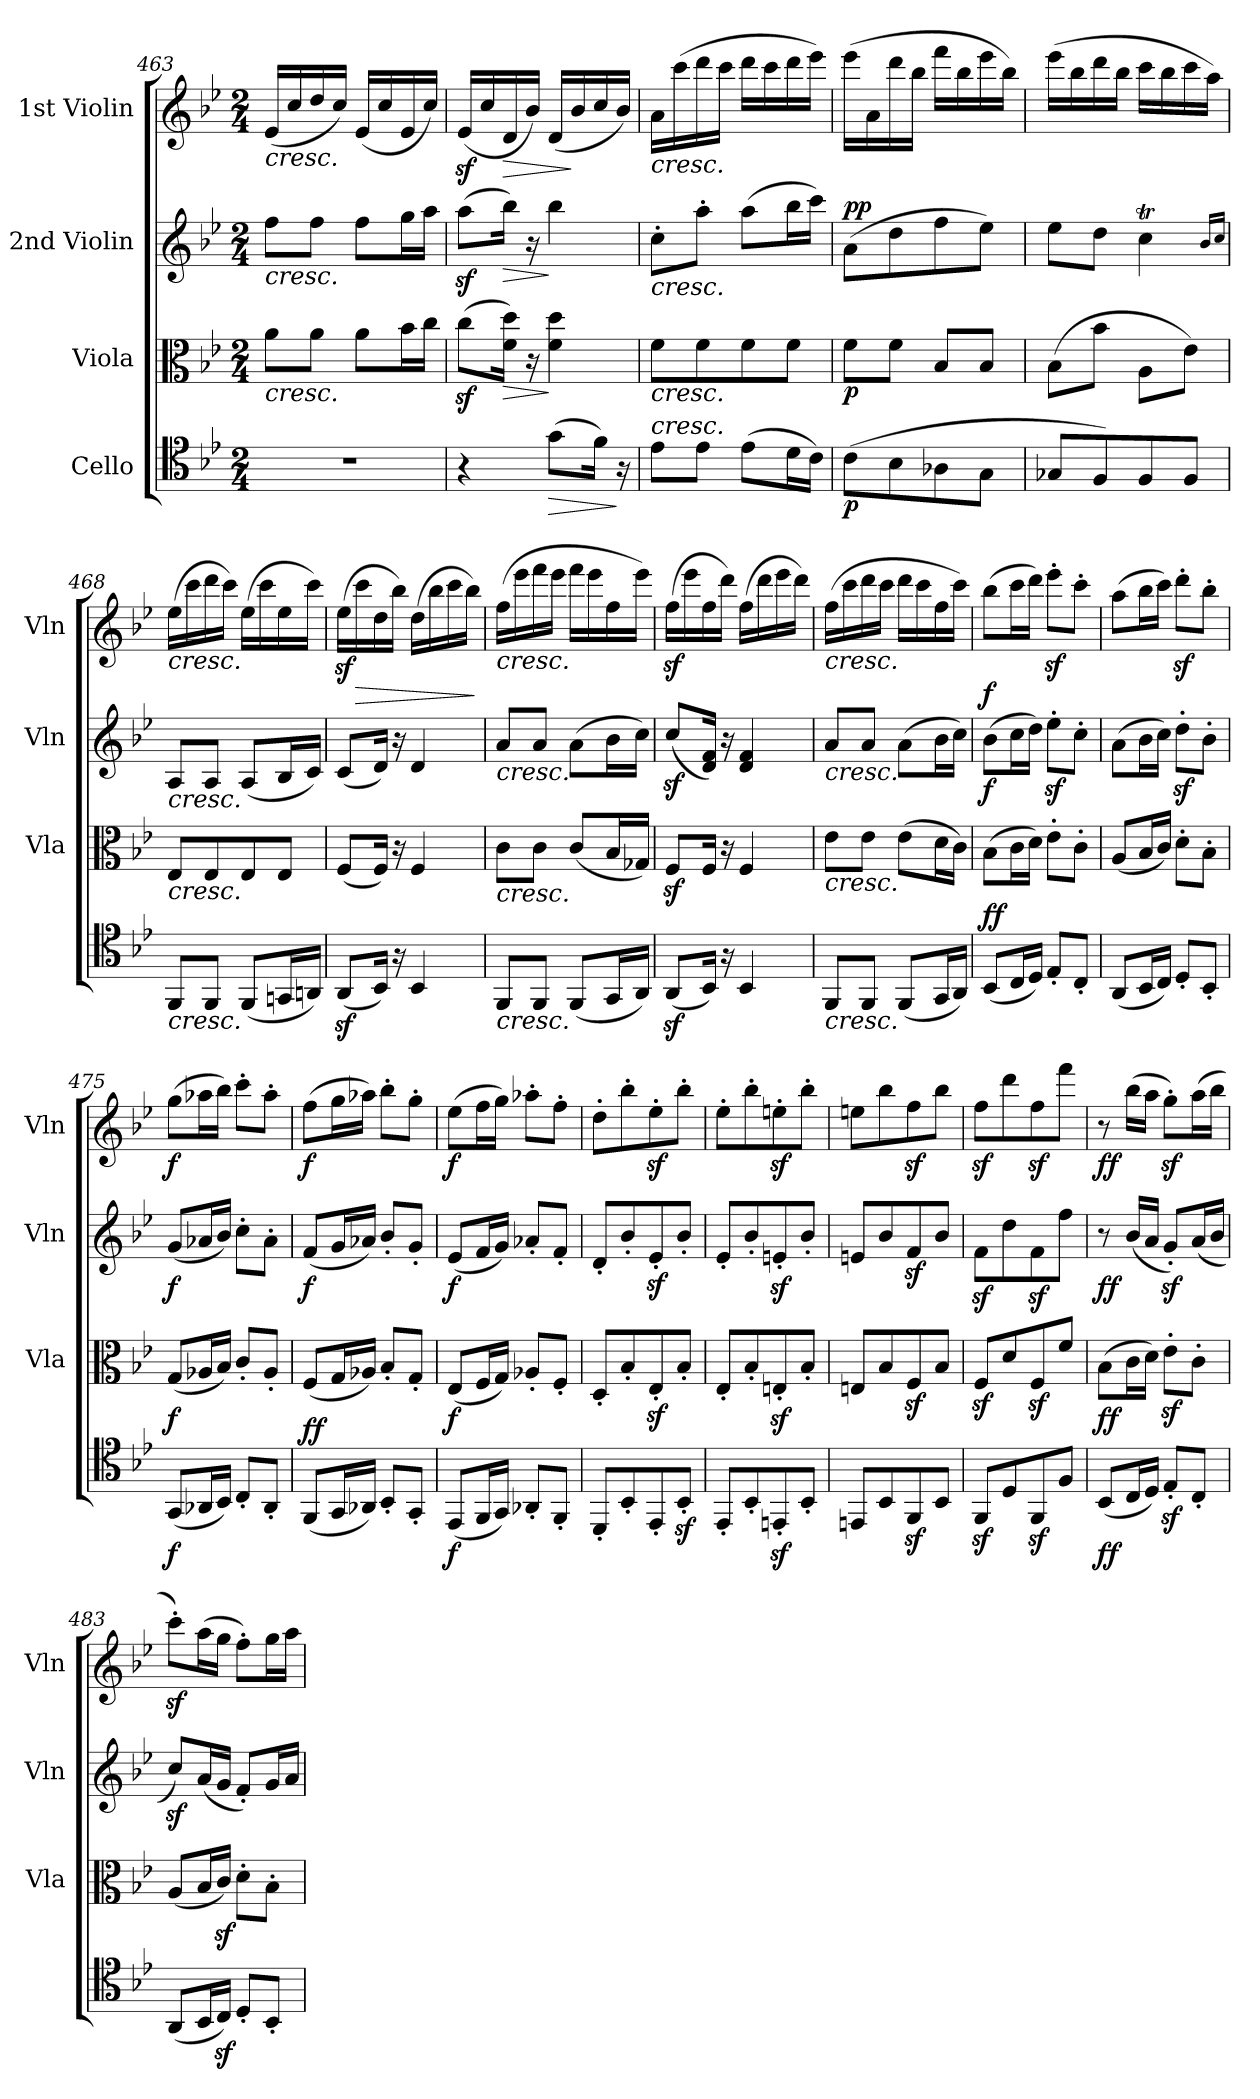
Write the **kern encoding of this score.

**kern	**dynam	**kern	**dynam	**kern	**dynam	**kern	**dynam
*part4	*part4	*part3	*part3	*part2	*part2	*part1	*part1
*staff4	*staff4	*staff3	*staff3	*staff2	*staff2	*staff1	*staff1
*I"Cello	*	*I"Viola	*	*I"2nd Violin	*	*I"1st Violin	*
*	*	*I'Vla	*	*I'Vln	*	*I'Vln	*
*clefC4	*	*clefC3	*	*clefG2	*	*clefG2	*
*k[b-e-]	*	*k[b-e-]	*	*k[b-e-]	*	*k[b-e-]	*
*B-:	*	*B-:	*	*B-:	*	*B-:	*
*M2/4	*	*M2/4	*	*M2/4	*	*M2/4	*
=463	=463	=463	=463	=463	=463	=463	=463
!	!	!	!	!	!	!LO:TX:b:i:t=cresc.	!
!	!	!	!	!LO:TX:b:i:t=cresc.	!	!	!
!	!	!LO:TX:b:i:t=cresc.	!	!	!	!	!
2r	.	8aL	.	8ffL	.	(16e-LL	.
.	.	.	.	.	.	16cc	.
.	.	8aJ	.	8ffJ	.	16dd	.
.	.	.	.	.	.	16ccJJ)	.
.	.	8aL	.	8ffL	.	(16e-LL	.
.	.	.	.	.	.	16cc	.
.	.	16b-L	.	16ggL	.	16e-	.
.	.	16ccJJ	.	16aaJJ	.	16ccJJ)	.
=464	=464	=464	=464	=464	=464	=464	=464
4r	.	(8cczL	.	(8aazL	.	(16e-zLL	.
.	.	.	.	.	.	16cc	.
!	!	!	!LO:HP:b	!	!LO:HP:b	!	!LO:HP:b
.	.	16f 16ddJk)	>	16bb-Jk)	>	16d	>
.	.	16r	.	16r	.	16b-JJ)	.
!	!LO:HP:b	!	!	!	!	!	!
(8gL	>	4f 4dd	]	4bb-	]	(16dLL	.
.	.	.	.	.	.	16b-	]
16fJk)	.	.	.	.	.	16cc	.
16r	]	.	.	.	.	16b-JJ)	.
=465	=465	=465	=465	=465	=465	=465	=465
!	!	!	!	!	!	!LO:TX:b:i:t=cresc.	!
!	!	!	!	!LO:TX:b:i:t=cresc.	!	!	!
!	!	!LO:TX:b:i:t=cresc.	!	!	!	!	!
!LO:TX:a:i:t=cresc.	!	!	!	!	!	!	!
8e-L	.	8fL	.	8cc'L	.	16aLL	.
.	.	.	.	.	.	(16ccc	.
8e-J	.	8f	.	8aa'J	.	16ddd	.
.	.	.	.	.	.	16cccJJ	.
(8e-L	.	8f	.	(8aaL	.	16dddLL	.
.	.	.	.	.	.	16ccc	.
16dL	.	8fJ	.	16bb-L	.	16ddd	.
16cJJ)	.	.	.	16cccJJ)	.	16eee-JJ)	.
=466	=466	=466	=466	=466	=466	=466	=466
!	!	!	!	!	!LO:DY:a	!	!
(8cL	p	8fL	p	(8aL	pp	(16eee-LL	.
.	.	.	.	.	.	16a	.
8B-	.	8fJ	.	8dd	.	16ddd	.
.	.	.	.	.	.	16bb-JJ	.
8A-X	.	8B-L	.	8ff	.	16fffLL	.
.	.	.	.	.	.	16bb-	.
8GJ	.	8B-J	.	8ee-J)	.	16eee-	.
.	.	.	.	.	.	16bb-JJ)	.
=467	=467	=467	=467	=467	=467	=467	=467
8G-XL	.	(8B-L	.	8ee-L	.	(16eee-LL	.
.	.	.	.	.	.	16bb-	.
8F)	.	8b-J	.	8ddJ	.	16ddd	.
.	.	.	.	.	.	16bb-JJ	.
8F	.	8AL	.	4ccT	.	16cccLL	.
.	.	.	.	.	.	16bb-	.
8FJ	.	8e-J)	.	.	.	16ccc	.
.	.	.	.	.	.	16aaJJ)	.
.	.	.	.	16qqb-/LL	.	.	.
.	.	.	.	16qqcc/JJ	.	.	.
=468	=468	=468	=468	=468	=468	=468	=468
!	!	!	!	!	!	!LO:TX:b:i:t=cresc.	!
!	!	!	!	!LO:TX:b:i:t=cresc.	!	!	!
!	!	!LO:TX:b:i:t=cresc.	!	!	!	!	!
!LO:TX:b:i:t=cresc.	!	!	!	!	!	!	!
8FFL	.	8E-L	.	8AL	.	(16ee-LL	.
.	.	.	.	.	.	16ccc	.
8FFJ	.	8E-	.	8AJ	.	16ddd	.
.	.	.	.	.	.	16cccJJ)	.
(8FFL	.	8E-	.	(8AL	.	(16ee-LL	.
.	.	.	.	.	.	16ccc	.
16GGnL	.	8E-J	.	16B-L	.	16ee-	.
16AAnJJ)	.	.	.	16cJJ)	.	16cccJJ)	.
=469	=469	=469	=469	=469	=469	=469	=469
(8AAzL	.	(8FL	.	(8cL	.	(16ee-zLL	.
!	!	!	!	!	!	!	!LO:HP:b
.	.	.	.	.	.	16ccc	>
16BB-Jk)	.	16FJk)	.	16dJk)	.	16dd	.
16r	.	16r	.	16r	.	16bb-JJ)	.
4BB-	.	4F	.	4d	.	(16ddLL	.
.	.	.	.	.	.	16bb-	.
.	.	.	.	.	.	16ccc	.
.	.	.	.	.	.	16bb-JJ)	.
.	.	.	.	.	.	.	]
=470	=470	=470	=470	=470	=470	=470	=470
!	!	!	!	!	!	!LO:TX:b:i:t=cresc.	!
!	!	!	!	!LO:TX:b:i:t=cresc.	!	!	!
!	!	!LO:TX:b:i:t=cresc.	!	!	!	!	!
!LO:TX:b:i:t=cresc.	!	!	!	!	!	!	!
8FFL	.	8cL	.	8aL	.	(16ffLL	.
.	.	.	.	.	.	16eee-	.
8FFJ	.	8cJ	.	8aJ	.	16fff	.
.	.	.	.	.	.	16eee-JJ	.
(8FFL	.	(8cL	.	(8aL	.	16fffLL	.
.	.	.	.	.	.	16eee-	.
16GGL	.	16B-L	.	16b-L	.	16ff	.
16AAJJ)	.	16G-XJJ)	.	16ccJJ)	.	16eee-JJ)	.
=471	=471	=471	=471	=471	=471	=471	=471
(8AAzL	.	8FzL	.	(8cczL	.	(16ffzLL	.
.	.	.	.	.	.	16eee-	.
16BB-Jk)	.	16FJk	.	16d 16fJk)	.	16ff	.
16r	.	16r	.	16r	.	16dddJJ)	.
4BB-	.	4F	.	4d 4f	.	(16ffLL	.
.	.	.	.	.	.	16ddd	.
.	.	.	.	.	.	16eee-	.
.	.	.	.	.	.	16dddJJ)	.
=472	=472	=472	=472	=472	=472	=472	=472
!	!	!	!	!	!	!LO:TX:b:i:t=cresc.	!
!	!	!	!	!LO:TX:b:i:t=cresc.	!	!	!
!	!	!LO:TX:b:i:t=cresc.	!	!	!	!	!
!LO:TX:b:i:t=cresc.	!	!	!	!	!	!	!
8FFL	.	8e-L	.	8aL	.	(16ffLL	.
.	.	.	.	.	.	16ccc	.
8FFJ	.	8e-J	.	8aJ	.	16ddd	.
.	.	.	.	.	.	16cccJJ	.
(8FFL	.	(8e-L	.	(8aL	.	16dddLL	.
.	.	.	.	.	.	16ccc	.
16GGL	.	16dL	.	16b-L	.	16ff	.
16AAJJ)	.	16cJJ)	.	16ccJJ)	.	16cccJJ)	.
=473	=473	=473	=473	=473	=473	=473	=473
!	!LO:DY:a	!	!	!	!	!	!
(8BB-L	ff	(8B-L	.	(8b-L	f	(8bb-L	f
16CL	.	16cL	.	16ccL	.	16cccL	.
16DJJ)	.	16dJJ)	.	16ddJJ)	.	16dddJJ)	.
8E-'L	.	8e-'L	.	8ee-z'L	.	8eee-z'L	.
8C'J	.	8c'J	.	8cc'J	.	8ccc'J	.
=474	=474	=474	=474	=474	=474	=474	=474
(8AAL	.	(8AL	.	(8aL	.	(8aaL	.
16BB-L	.	16B-L	.	16b-L	.	16bb-L	.
16CJJ)	.	16cJJ)	.	16ccJJ)	.	16cccJJ)	.
8D'L	.	8d'L	.	8ddz'L	.	8dddz'L	.
8BB-'J	.	8B-'J	.	8b-'J	.	8bb-'J	.
=475	=475	=475	=475	=475	=475	=475	=475
(8GGL	f	(8GL	f	(8gL	f	(8ggL	f
16AA-XL	.	16A-XL	.	16a-XL	.	16aa-XL	.
16BB-JJ)	.	16B-JJ)	.	16b-JJ)	.	16bb-JJ)	.
8C'L	.	8c'L	.	8cc'L	.	8ccc'L	.
8AA-'J	.	8A-'J	.	8a-'J	.	8aa-'J	.
=476	=476	=476	=476	=476	=476	=476	=476
!	!LO:DY:a	!	!	!	!	!	!
(8FFL	ff	(8FL	.	(8fL	f	(8ffL	f
16GGL	.	16GL	.	16gL	.	16ggL	.
16AA-XJJ)	.	16A-XJJ)	.	16a-XJJ)	.	16aa-XJJ)	.
8BB-'L	.	8B-'L	.	8b-'L	.	8bb-'L	.
8GG'J	.	8G'J	.	8g'J	.	8gg'J	.
=477	=477	=477	=477	=477	=477	=477	=477
(8EE-L	f	(8E-L	f	(8e-L	f	(8ee-L	f
16FFL	.	16FL	.	16fL	.	16ffL	.
16GGJJ)	.	16GJJ)	.	16gJJ)	.	16ggJJ)	.
8AA-X'L	.	8A-X'L	.	8a-X'L	.	8aa-X'L	.
8FF'J	.	8F'J	.	8f'J	.	8ff'J	.
=478	=478	=478	=478	=478	=478	=478	=478
8DD'L	.	8D'L	.	8d'L	.	8dd'L	.
8BB-'	.	8B-'	.	8b-'	.	8bb-'	.
8EE-'	.	8E-z'	.	8e-z'	.	8ee-z'	.
8BB-z'J	.	8B-'J	.	8b-'J	.	8bb-'J	.
=479	=479	=479	=479	=479	=479	=479	=479
8EE-'L	.	8E-'L	.	8e-'L	.	8ee-'L	.
8BB-'	.	8B-'	.	8b-'	.	8bb-'	.
8EEnz'	.	8Enz'	.	8enz'	.	8eenz'	.
8BB-'J	.	8B-'J	.	8b-'J	.	8bb-'J	.
=480	=480	=480	=480	=480	=480	=480	=480
8EEnL	.	8EnL	.	8enL	.	8eenL	.
8BB-	.	8B-	.	8b-	.	8bb-	.
8FFz	.	8Fz	.	8fz	.	8ffz	.
8BB-J	.	8B-J	.	8b-J	.	8bb-J	.
=481	=481	=481	=481	=481	=481	=481	=481
8FFzL	.	8FzL	.	8fzL	.	8ffzL	.
8D	.	8d	.	8dd	.	8ddd	.
8FFz	.	8Fz	.	8fz	.	8ffz	.
8FJ	.	8fJ	.	8ffJ	.	8fffJ	.
=482	=482	=482	=482	=482	=482	=482	=482
(8BB-L	ff	(8B-L	ff	8r	ff	8r	ff
16CL	.	16cL	.	(16b-LL	.	(16bb-LL	.
16DJJ)	.	16dJJ)	.	16aJJ	.	16aaJJ	.
8E-z'L	.	8e-z'L	.	8gz'L)	.	8ggz'L)	.
8C'J	.	8c'J	.	(16aL	.	(16aaL	.
.	.	.	.	16b-JJ	.	16bb-JJ	.
=483	=483	=483	=483	=483	=483	=483	=483
(8AAL	.	(8AL	.	8cczL)	.	8cccz'L)	.
16BB-L	.	16B-L	.	(16aL	.	(16aaL	.
16CzJJ)	.	16czJJ)	.	16gJJ	.	16ggJJ	.
8D'L	.	8d'L	.	8f'L)	.	8ff'L)	.
8BB-'J	.	8B-'J	.	16gL	.	16ggL	.
.	.	.	.	16aJJ	.	16aaJJ	.
=	=	=	=	=	=	=	=
*-	*-	*-	*-	*-	*-	*-	*-
